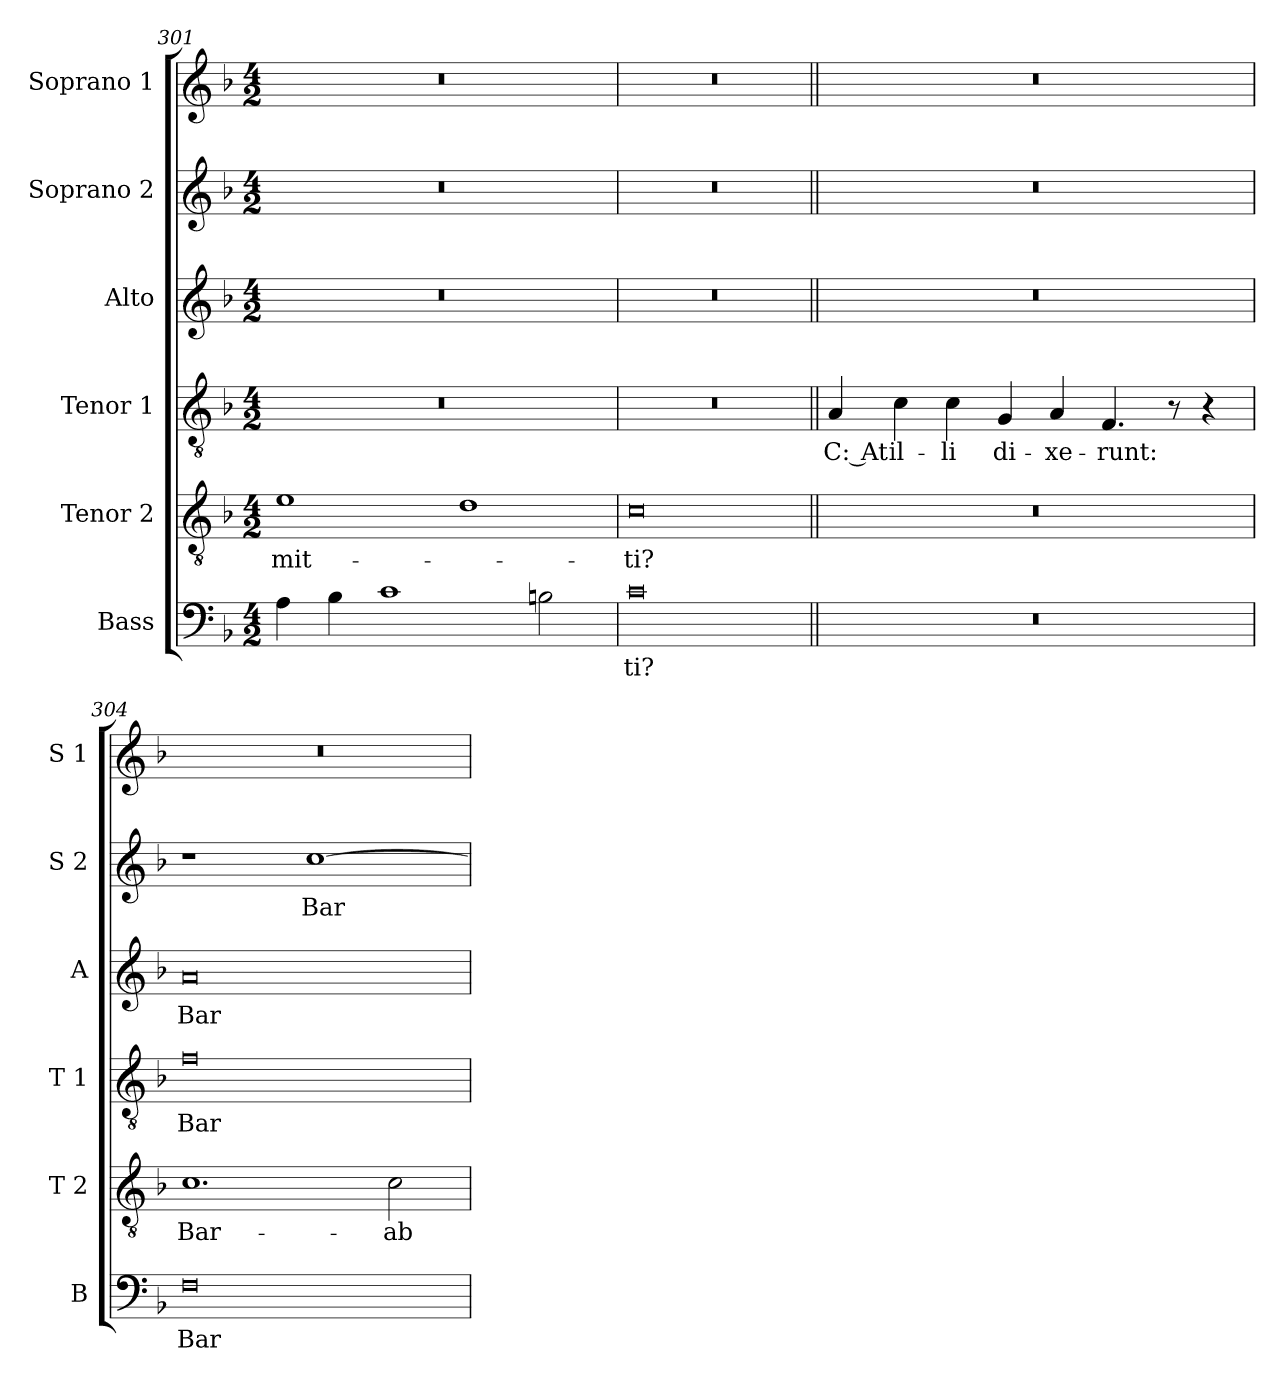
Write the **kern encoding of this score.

**kern	**text	**kern	**text	**kern	**text	**kern	**text	**kern	**text	**kern
*part6	*part6	*part5	*part5	*part4	*part4	*part3	*part3	*part2	*part2	*part1
*staff6	*staff6	*staff5	*staff5	*staff4	*staff4	*staff3	*staff3	*staff2	*staff2	*staff1
*I"Bass	*	*I"Tenor 2	*	*I"Tenor 1	*	*I"Alto	*	*I"Soprano 2	*	*I"Soprano 1
*I'B	*	*I'T 2	*	*I'T 1	*	*I'A	*	*I'S 2	*	*I'S 1
*clefF4	*	*clefGv2	*	*clefGv2	*	*clefG2	*	*clefG2	*	*clefG2
*k[b-]	*	*k[b-]	*	*k[b-]	*	*k[b-]	*	*k[b-]	*	*k[b-]
*F:	*	*F:	*	*F:	*	*F:	*	*F:	*	*F:
*M4/2	*	*M4/2	*	*M4/2	*	*M4/2	*	*M4/2	*	*M4/2
=301	=301	=301	=301	=301	=301	=301	=301	=301	=301	=301
!	!	!	!LO:LY:b	!	!	!	!	!	!	!
4A\	.	1e	-mit-	0r	.	0r	.	0r	.	0r
4B-\	.	.	.	.	.	.	.	.	.	.
1c	.	.	.	.	.	.	.	.	.	.
.	.	1d	.	.	.	.	.	.	.	.
2Bn\	.	.	.	.	.	.	.	.	.	.
=302	=302	=302	=302	=302	=302	=302	=302	=302	=302	=302
!	!LO:LY:b	!	!	!	!	!	!	!	!	!
!	!	!	!LO:LY:b	!	!	!	!	!	!	!
0c	-ti?	0c	-ti?	0r	.	0r	.	0r	.	0r
=303||	=303||	=303||	=303||	=303||	=303||	=303||	=303||	=303||	=303||	=303||
!	!	!	!	!	!LO:LY:b	!	!	!	!	!
0r	.	0r	.	4A/	C: At	0r	.	0r	.	0r
!	!	!	!	!	!LO:LY:b	!	!	!	!	!
.	.	.	.	4c\	il-	.	.	.	.	.
!	!	!	!	!	!LO:LY:b	!	!	!	!	!
.	.	.	.	4c\	-li	.	.	.	.	.
!	!	!	!	!	!LO:LY:b	!	!	!	!	!
.	.	.	.	4G/	di-	.	.	.	.	.
!	!	!	!	!	!LO:LY:b	!	!	!	!	!
.	.	.	.	4A/	-xe-	.	.	.	.	.
!	!	!	!	!	!LO:LY:b	!	!	!	!	!
.	.	.	.	4.F/	-runt:	.	.	.	.	.
.	.	.	.	8r	.	.	.	.	.	.
.	.	.	.	4r	.	.	.	.	.	.
!!LO:LB:g=z
=304	=304	=304	=304	=304	=304	=304	=304	=304	=304	=304
!	!LO:LY:b	!	!	!	!	!	!	!	!	!
!	!	!	!LO:LY:b	!	!	!	!	!	!	!
!	!	!	!	!	!LO:LY:b	!	!	!	!	!
!	!	!	!	!	!	!	!LO:LY:b	!	!	!
0F	Bar-	1.c	Bar-	0f	Bar-	0a	Bar-	1r	.	0r
!	!	!	!	!	!	!	!	!	!LO:LY:b	!
.	.	.	.	.	.	.	.	[1cc	Bar-	.
!	!	!	!LO:LY:b	!	!	!	!	!	!	!
.	.	2c\	-ab-	.	.	.	.	.	.	.
=	=	=	=	=	=	=	=	=	=	=
*-	*-	*-	*-	*-	*-	*-	*-	*-	*-	*-
